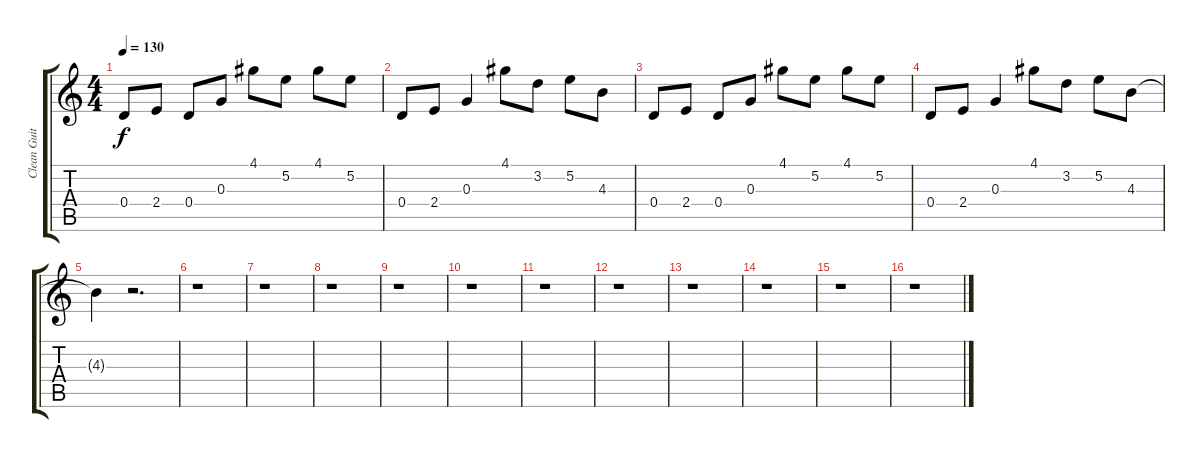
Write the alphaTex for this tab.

\track ("Clean Guitar " "Clean Guit") {instrument electricguitarclean}
\staff {score tabs}
\tuning (E4 B3 G3 D3 A2 E2) {hide}
\ts (4 4)
\tempo 130
\clef g2
\ks c
0.4.8{dy f} 2.4.8 0.4.8 0.3.8 4.1.8 5.2.8 4.1.8 5.2.8 |
0.4.8 2.4.8 0.3.4 4.1.8 3.2.8 5.2.8 4.3.8 |
0.4.8 2.4.8 0.4.8 0.3.8 4.1.8 5.2.8 4.1.8 5.2.8 |
0.4.8 2.4.8 0.3.4 4.1.8 3.2.8 5.2.8 4.3.8 |
4.3{t}.4 r.2{d} |
r.1 |
r.1 |
r.1 |
r.1 |
r.1 |
r.1 |
r.1 |
r.1 |
r.1 |
r.1 |
r.1
